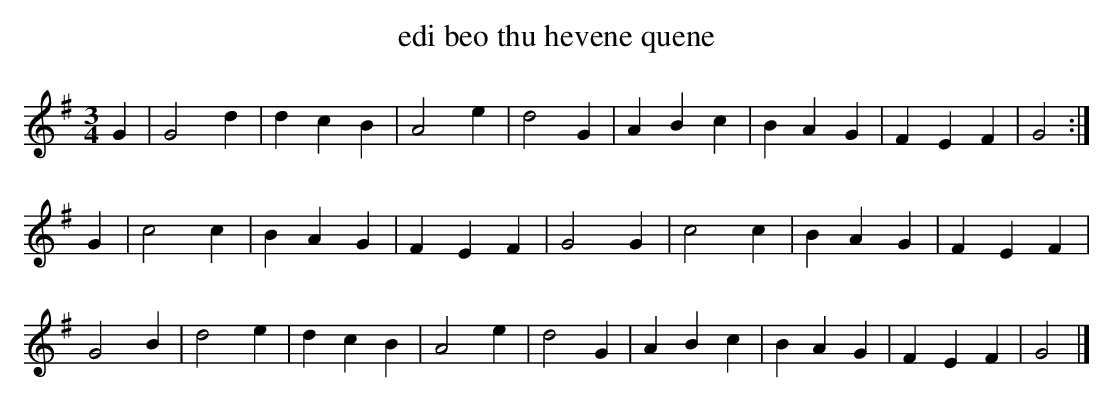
X:1
T:edi beo thu hevene quene
L:1/8
M:3/4
K:G major
G2|G4d2|d2c2B2|A4e2|d4G2|A2B2c2|B2A2G2|F2E2F2|G4:|
G2|c4c2|B2A2G2|F2E2F2|G4G2|c4c2|B2A2G2|F2E2F2|
G4B2|d4e2|d2c2B2|A4e2|d4G2|A2B2c2|B2A2G2|F2E2F2|G4|]
